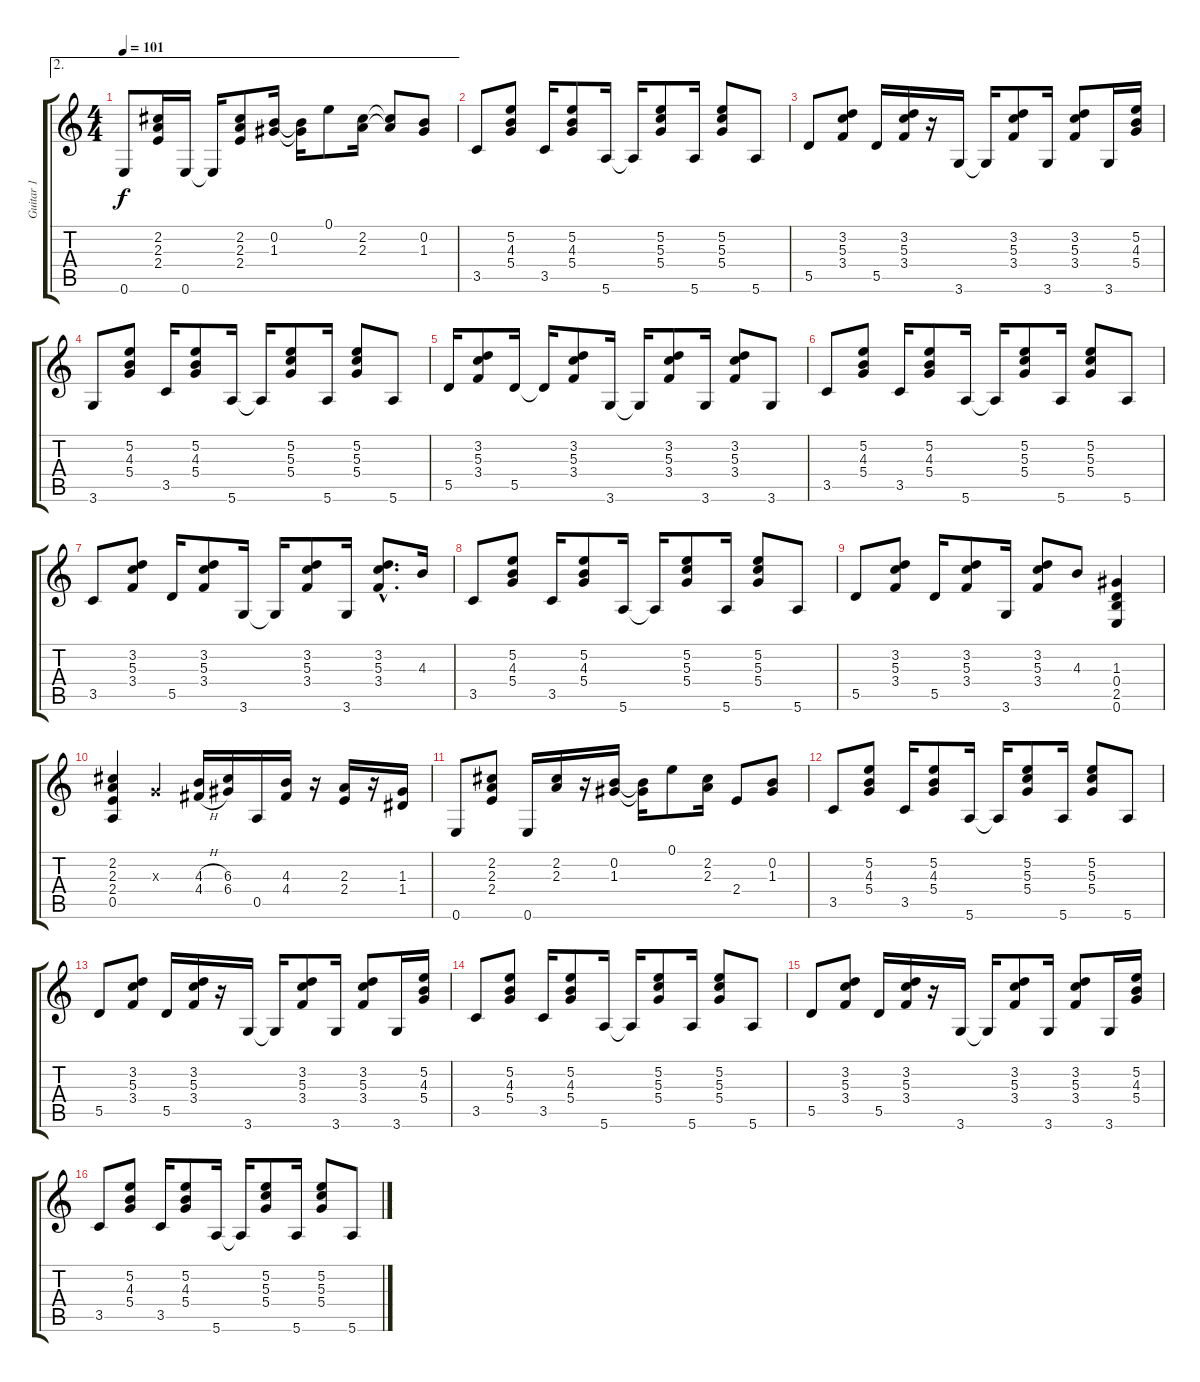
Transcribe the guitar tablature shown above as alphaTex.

\track ("Guitar 1" "Guitar 1") {instrument acousticguitarnylon}
\staff {score tabs}
\tuning (E4 B3 G3 D3 A2 E2) {hide}
\ae 2
\ts (4 4)
\tempo 101
\clef g2
\ks c
0.6.8{dy f} (2.2 2.3 2.4).16 0.6.16 0.6{t}.16 (2.2 2.3 2.4).8 (0.2 1.3).16 (0.2{t} 1.3{t}).16 0.1.8 (2.2 2.3).16 (2.2{t} 2.3{t}).8 (0.2 1.3).8 |
3.5.8 (5.2 4.3 5.4).8 3.5.16 (5.2 4.3 5.4).8 5.6.16 5.6{t}.16 (5.2 5.3 5.4).8 5.6.16 (5.2 5.3 5.4).8 5.6.8 |
5.5.8 (3.2 5.3 3.4).8 5.5.16 (3.2 5.3 3.4).16 r.16 3.6.16 3.6{t}.16 (3.2 5.3 3.4).8 3.6.16 (3.2 5.3 3.4).8 3.6.16 (5.2 4.3 5.4).16 |
3.6.8 (5.2 4.3 5.4).8 3.5.16 (5.2 4.3 5.4).8 5.6.16 5.6{t}.16 (5.2 5.3 5.4).8 5.6.16 (5.2 5.3 5.4).8 5.6.8 |
5.5.16 (3.2 5.3 3.4).8 5.5.16 5.5{t}.16 (3.2 5.3 3.4).8 3.6.16 3.6{t}.16 (3.2 5.3 3.4).8 3.6.16 (3.2 5.3 3.4).8 3.6.8 |
3.5.8 (5.2 4.3 5.4).8 3.5.16 (5.2 4.3 5.4).8 5.6.16 5.6{t}.16 (5.2 5.3 5.4).8 5.6.16 (5.2 5.3 5.4).8 5.6.8 |
3.5.8 (3.2 5.3 3.4).8 5.5.16 (3.2 5.3 3.4).8 3.6.16 3.6{t}.16 (3.2 5.3 3.4).8 3.6.16 (3.2{hac} 5.3{hac} 3.4{hac}).8{d} 4.3.16 |
3.5.8 (5.2 4.3 5.4).8 3.5.16 (5.2 4.3 5.4).8 5.6.16 5.6{t}.16 (5.2 5.3 5.4).8 5.6.16 (5.2 5.3 5.4).8 5.6.8 |
5.5.8 (3.2 5.3 3.4).8 5.5.16 (3.2 5.3 3.4).8 3.6.16 (3.2 5.3 3.4).8 4.3.8 (1.3 0.4 2.5 0.6).4 |
(2.2 2.3 2.4 0.5).4 0.3{x}.4 (4.3{h} 4.4{h}).16 (6.3 6.4).16 0.5.16 (4.3 4.4).16 r.16 (2.3 2.4).16 r.16 (1.3 1.4).16 |
0.6.8 (2.2 2.3 2.4).8 0.6.16 (2.2 2.3).16 r.16 (0.2 1.3).16 (0.2{t} 1.3{t}).16 0.1.8 (2.2 2.3).16 2.4.8 (0.2 1.3).8 |
3.5.8 (5.2 4.3 5.4).8 3.5.16 (5.2 4.3 5.4).8 5.6.16 5.6{t}.16 (5.2 5.3 5.4).8 5.6.16 (5.2 5.3 5.4).8 5.6.8 |
5.5.8 (3.2 5.3 3.4).8 5.5.16 (3.2 5.3 3.4).16 r.16 3.6.16 3.6{t}.16 (3.2 5.3 3.4).8 3.6.16 (3.2 5.3 3.4).8 3.6.16 (5.2 4.3 5.4).16 |
3.5.8 (5.2 4.3 5.4).8 3.5.16 (5.2 4.3 5.4).8 5.6.16 5.6{t}.16 (5.2 5.3 5.4).8 5.6.16 (5.2 5.3 5.4).8 5.6.8 |
5.5.8 (3.2 5.3 3.4).8 5.5.16 (3.2 5.3 3.4).16 r.16 3.6.16 3.6{t}.16 (3.2 5.3 3.4).8 3.6.16 (3.2 5.3 3.4).8 3.6.16 (5.2 4.3 5.4).16 |
3.5.8 (5.2 4.3 5.4).8 3.5.16 (5.2 4.3 5.4).8 5.6.16 5.6{t}.16 (5.2 5.3 5.4).8 5.6.16 (5.2 5.3 5.4).8 5.6.8
